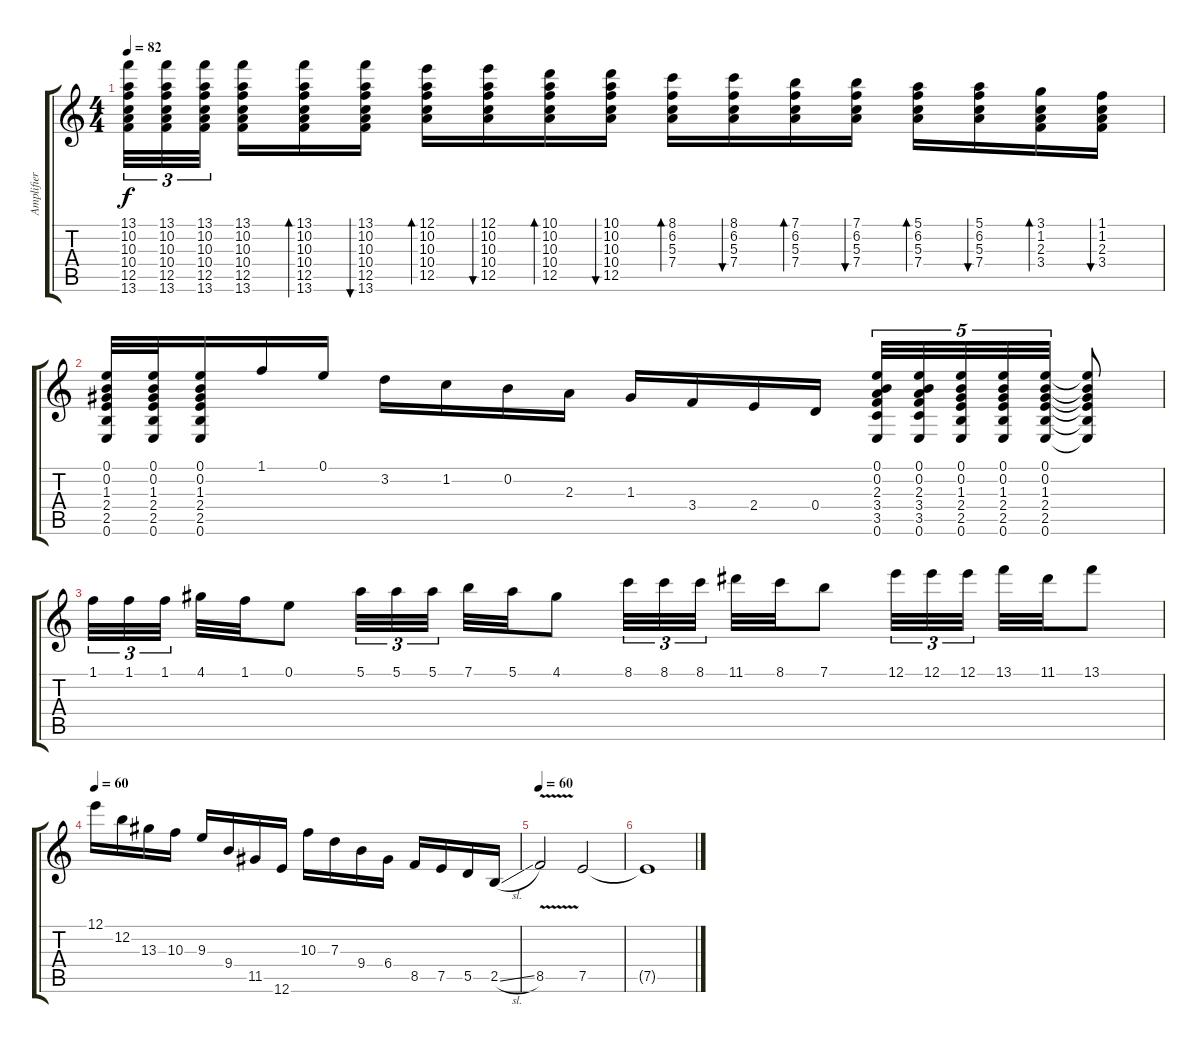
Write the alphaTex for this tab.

\track ("Amplifier Overdub !!!" "Amplifier ") {instrument acousticguitarsteel}
\staff {score tabs}
\tuning (E4 B3 G3 D3 A2 E2) {hide}
\ts (4 4)
\section ("" "")
\tempo 82
\clef g2
\ks c
(13.1 10.2 10.3 10.4 12.5 13.6).32{tu (3 2) dy f} (13.1 10.2 10.3 10.4 12.5 13.6).32{tu (3 2)} (13.1 10.2 10.3 10.4 12.5 13.6).32{tu (3 2)} (13.1 10.2 10.3 10.4 12.5 13.6).16 (13.1 10.2 10.3 10.4 12.5 13.6).16{bd 30} (13.1 10.2 10.3 10.4 12.5 13.6).16{bu 30} (12.1 10.2 10.3 10.4 12.5).16{bd 30} (12.1 10.2 10.3 10.4 12.5).16{bu 30} (10.1 10.2 10.3 10.4 12.5).16{bd 30} (10.1 10.2 10.3 10.4 12.5).16{bu 30} (8.1 6.2 5.3 7.4).16{bd 30} (8.1 6.2 5.3 7.4).16{bu 30} (7.1 6.2 5.3 7.4).16{bd 30} (7.1 6.2 5.3 7.4).16{bu 30} (5.1 6.2 5.3 7.4).16{bd 30} (5.1 6.2 5.3 7.4).16{bu 30} (3.1 1.2 2.3 3.4).16{bd 30} (1.1 1.2 2.3 3.4).16{bu 30} |
(0.1 0.2 1.3 2.4 2.5 0.6).32 (0.1 0.2 1.3 2.4 2.5 0.6).32 (0.1 0.2 1.3 2.4 2.5 0.6).16 1.1.16 0.1.16 3.2.16 1.2.16 0.2.16 2.3.16 1.3.16 3.4.16 2.4.16 0.4.16 (0.1 0.2 2.3 3.4 3.5 0.6).32{tu (5 4)} (0.1 0.2 2.3 3.4 3.5 0.6).32{tu (5 4)} (0.1 0.2 1.3 2.4 2.5 0.6).32{tu (5 4)} (0.1 0.2 1.3 2.4 2.5 0.6).32{tu (5 4)} (0.1 0.2 1.3 2.4 2.5 0.6).32{tu (5 4)} (0.1{t} 0.2{t} 1.3{t} 2.4{t} 2.5{t} 0.6{t}).8 |
1.1.32{tu (3 2)} 1.1.32{tu (3 2)} 1.1.32{tu (3 2)} 4.1.32 1.1.32 0.1.8 5.1.32{tu (3 2)} 5.1.32{tu (3 2)} 5.1.32{tu (3 2)} 7.1.32 5.1.32 4.1.8 8.1.32{tu (3 2)} 8.1.32{tu (3 2)} 8.1.32{tu (3 2)} 11.1.32 8.1.32 7.1.8 12.1.32{tu (3 2)} 12.1.32{tu (3 2)} 12.1.32{tu (3 2)} 13.1.32 11.1.32 13.1.8 |
\tempo 60
12.1.16 12.2.16 13.3.16 10.3.16 9.3.16 9.4.16 11.5.16 12.6.16 10.3.16 7.3.16 9.4.16 6.4.16 8.5.16 7.5.16 5.5.16 2.5{sl}.16 |
\section ("" "")
\tempo 60
8.5{v}.2 7.5.2 |
7.5{t}.1
